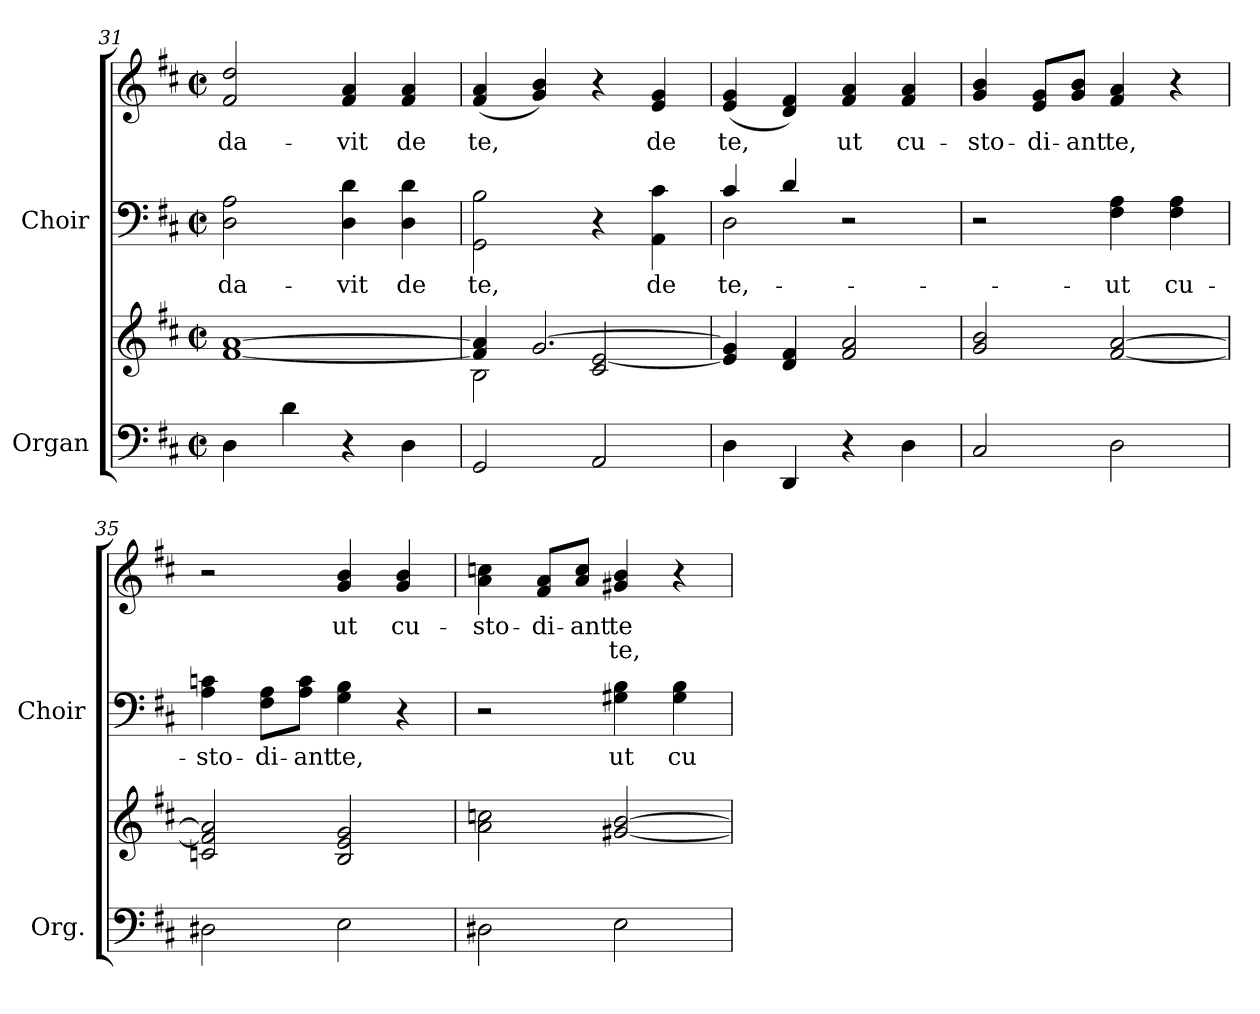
**kern	**kern	**kern	**text	**kern	**text	**text
*part2	*part2	*part1	*part1	*part1	*part1	*part1
*staff4	*staff3	*staff2	*staff2	*staff1	*staff1	*staff1
*I"Organ	*	*I"Choir	*	*	*	*
*I'Org.	*	*I'Choir	*	*	*	*
*clefF4	*clefG2	*clefF4	*	*clefG2	*	*
*k[f#c#]	*k[f#c#]	*k[f#c#]	*	*k[f#c#]	*	*
*D:	*D:	*D:	*	*D:	*	*
*M2/2	*M2/2	*M2/2	*	*M2/2	*	*
*met(c|)	*met(c|)	*met(c|)	*	*met(c|)	*	*
=31	=31	=31	=31	=31	=31	=31
!	!	!	!LO:LY:b:color=#000000	!	!	!
!	!	!	!	!	!LO:LY:b:color=#000000	!
4Di\	[1f#i [1ai	2Di\ 2Ai	-da-	2f#i/ 2ddi	-da-	.
4di\	.	.	.	.	.	.
!	!	!	!LO:LY:b:color=#000000	!	!	!
!	!	!	!	!	!LO:LY:b:color=#000000	!
4r	.	4Di\ 4di	-vit	4f#i/ 4ai	-vit	.
!	!	!	!LO:LY:b:color=#000000	!	!	!
!	!	!	!	!	!LO:LY:b:color=#000000	!
4Di\	.	4Di\ 4di	de	4f#i/ 4ai	de	.
=32	=32	=32	=32	=32	=32	=32
*	*^	*	*	*	*	*
!	!	!	!	!LO:LY:b:color=#000000	!	!	!
!	!	!	!	!	!	!LO:LY:b:color=#000000	!
2GGi/	4f#i/] 4ai]	2Bi\	2GGi\ 2Bi	te,	(4f#i/ 4ai	te,	.
.	[2.gi/	.	.	.	4gi/ 4bi)	.	.
2AAi/	.	2c#i/ [2ei	4r	.	4r	.	.
!	!	!	!	!LO:LY:b:color=#000000	!	!	!
!	!	!	!	!	!	!LO:LY:b:color=#000000	!
.	.	.	4AAi\ 4c#i	de	4ei/ 4gi	de	.
=33	=33	=33	=33	=33	=33	=33	=33
!	!	!	!	!LO:LY:b:color=#000000	!	!	!
*	*	*	*^	*	*	*	*
!	!	!	!	!	!	!	!LO:LY:b:color=#000000	!
4Di\	4ei/] 4gi]	1ryy	4c#i/	2Di\	te,-	(4ei/ 4gi	te,	.
4DDi/	4di/ 4f#i	.	4di/	.	.	4di/ 4f#i)	.	.
!	!	!	!	!	!	!	!LO:LY:b:color=#000000	!
4r	2f#i/ 2ai	.	2r	2ryy	.	4f#i/ 4ai	ut	.
!	!	!	!	!	!	!	!LO:LY:b:color=#000000	!
4Di\	.	.	.	.	.	4f#i/ 4ai	cu-	.
*	*v	*v	*	*	*	*	*	*
*	*	*v	*v	*	*	*	*
=34	=34	=34	=34	=34	=34	=34
!	!	!	!	!	!LO:LY:b:color=#000000	!
2C#i/	2gi/ 2bi	2r	.	4gi/ 4bi	-sto-	.
!	!	!	!	!	!LO:LY:b:color=#000000	!
.	.	.	.	8ei/ 8giL	-di-	.
!	!	!	!	!	!LO:LY:b:color=#000000	!
.	.	.	.	8gi/ 8biJ	-ant	.
!	!	!	!LO:LY:b:color=#000000	!	!	!
!	!	!	!	!	!LO:LY:b:color=#000000	!
2Di\	[2f#i/ [2ai	4F#i\ 4Ai	-ut	4f#i/ 4ai	te,	.
!	!	!	!LO:LY:b:color=#000000	!	!	!
.	.	4F#i\ 4Ai	cu-	4r	.	.
=35	=35	=35	=35	=35	=35	=35
!	!	!	!LO:LY:b:color=#000000	!	!	!
2D#Xi\	2cni/ 2f#i] 2ai]	4Ai\ 4cni	-sto-	2r	.	.
!	!	!	!LO:LY:b:color=#000000	!	!	!
.	.	8F#i\ 8AiL	-di-	.	.	.
!	!	!	!LO:LY:b:color=#000000	!	!	!
.	.	8Ai\ 8ciJ	-ant	.	.	.
!	!	!	!LO:LY:b:color=#000000	!	!	!
!	!	!	!	!	!LO:LY:b:color=#000000	!
2Ei\	2Bi/ 2ei 2gi	4Gi\ 4Bi	te,	4gi/ 4bi	ut	.
!	!	!	!	!	!LO:LY:b:color=#000000	!
.	.	4r	.	4gi/ 4bi	cu-	.
!!LO:LB:g=z
=36	=36	=36	=36	=36	=36	=36
!	!	!	!	!	!LO:LY:b:color=#000000	!
2D#Xi\	2ai\ 2ccni	2r	.	4ai\ 4ccni	-sto-	.
!	!	!	!	!	!LO:LY:b:color=#000000	!
.	.	.	.	8f#i/ 8aiL	-di-	.
!	!	!	!	!	!LO:LY:b:color=#000000	!
.	.	.	.	8ai/ 8cciJ	-ant	.
!	!	!	!LO:LY:b:color=#000000	!	!	!
!	!	!	!	!	!LO:LY:b:color=#000000	!LO:LY:b:color=#000000
2Ei\	[2g#Xi/ [2bi	4G#Xi\ 4Bi	ut	4g#Xi/ 4bi	te	te,
!	!	!	!LO:LY:b:color=#000000	!	!	!
.	.	4G#i\ 4Bi	cu-	4r	.	.
=	=	=	=	=	=	=
*-	*-	*-	*-	*-	*-	*-
